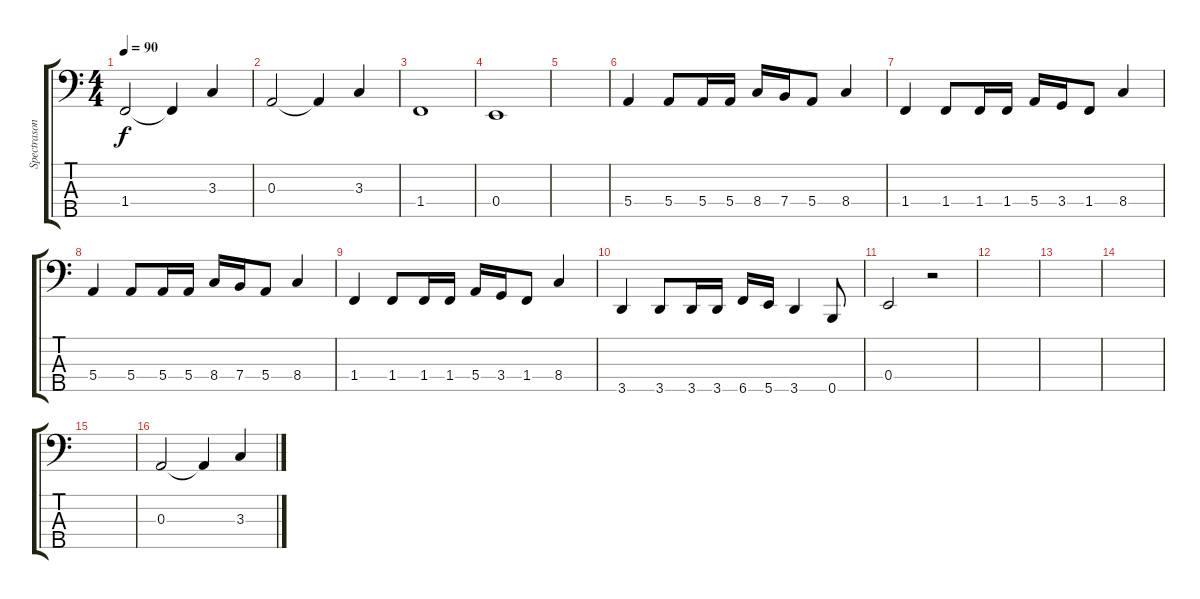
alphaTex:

\track ("Spectrasonics Omnisphere" "Spectrason") {instrument synthbass2}
\staff {score tabs}
\tuning (G2 D2 A1 E1 B0) {hide}
\ts (4 4)
\tempo 90
\clef f4
\ks c
1.4.2{dy f} 1.4{t}.4 3.3.4 |
0.3.2 0.3{t}.4 3.3.4 |
1.4.1 |
0.4.1 |
|
5.4.4 5.4.8 5.4.16 5.4.16 8.4.16 7.4.16 5.4.8 8.4.4 |
1.4.4 1.4.8 1.4.16 1.4.16 5.4.16 3.4.16 1.4.8 8.4.4 |
5.4.4 5.4.8 5.4.16 5.4.16 8.4.16 7.4.16 5.4.8 8.4.4 |
1.4.4 1.4.8 1.4.16 1.4.16 5.4.16 3.4.16 1.4.8 8.4.4 |
3.5.4 3.5.8 3.5.16 3.5.16 6.5.16 5.5.16 3.5.4 0.5.8 |
0.4.2 r.2 |
|
|
|
|
0.3.2 0.3{t}.4 3.3.4
